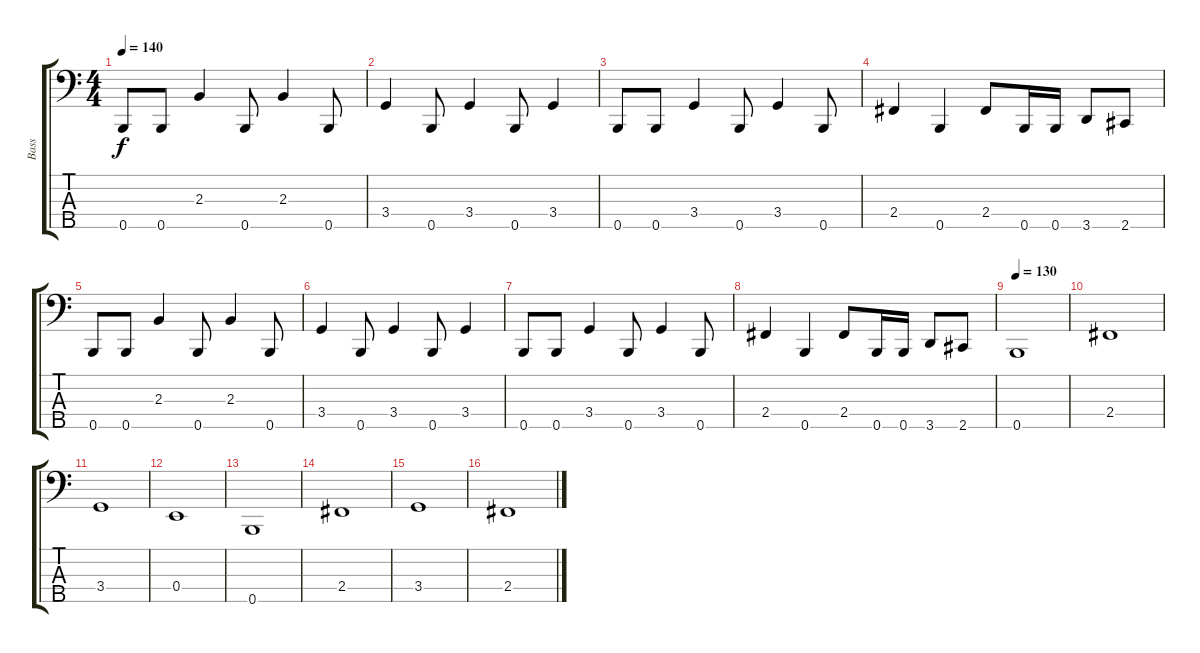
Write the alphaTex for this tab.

\track ("Bass" "Bass") {instrument electricbasspick}
\staff {score tabs}
\tuning (G2 D2 A1 E1 B0) {hide}
\ts (4 4)
\tempo 140
\clef f4
\ks c
0.5.8{dy f} 0.5.8 2.3.4 0.5.8 2.3.4 0.5.8 |
3.4.4 0.5.8 3.4.4 0.5.8 3.4.4 |
0.5.8 0.5.8 3.4.4 0.5.8 3.4.4 0.5.8 |
2.4.4 0.5.4 2.4.8 0.5.16 0.5.16 3.5.8 2.5.8 |
0.5.8 0.5.8 2.3.4 0.5.8 2.3.4 0.5.8 |
3.4.4 0.5.8 3.4.4 0.5.8 3.4.4 |
0.5.8 0.5.8 3.4.4 0.5.8 3.4.4 0.5.8 |
2.4.4 0.5.4 2.4.8 0.5.16 0.5.16 3.5.8 2.5.8 |
\tempo 130
0.5.1 |
2.4.1 |
3.4.1 |
0.4.1 |
0.5.1 |
2.4.1 |
3.4.1 |
2.4.1
